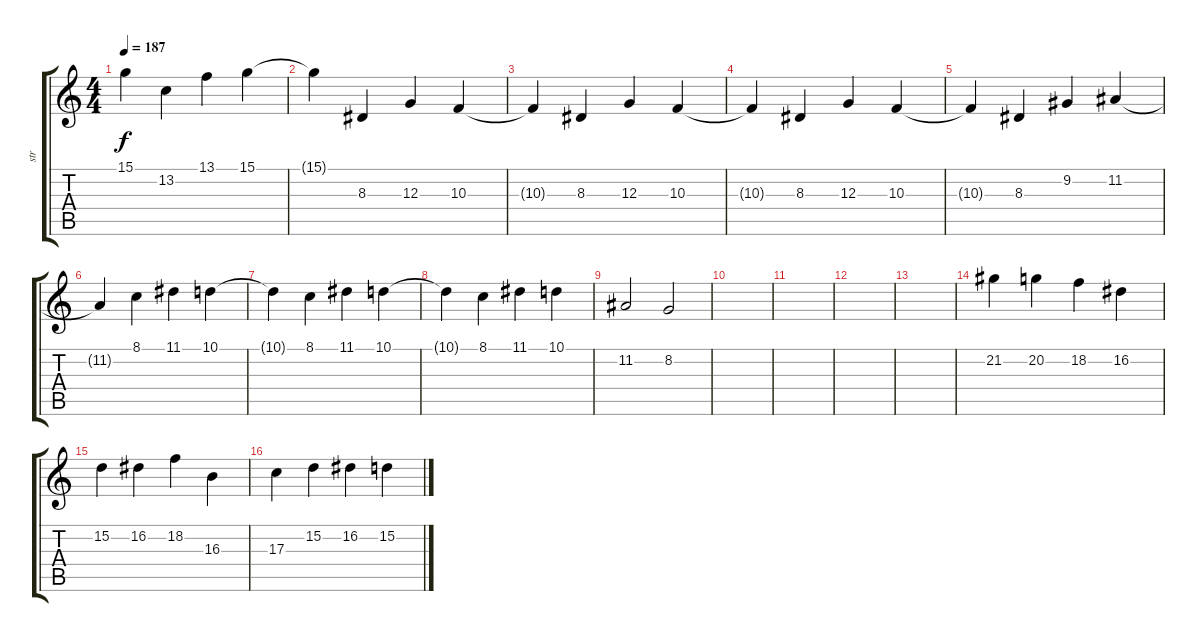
\track ("str" "str") {instrument stringensemble1}
\staff {score tabs}
\tuning (E4 B3 G3 D3 A2 E2) {hide}
\ts (4 4)
\tempo 187
\clef g2
\ks c
15.1{t}.4{dy f} 13.2.4 13.1.4 15.1.4 |
15.1{t}.4 8.3.4 12.3.4 10.3.4 |
10.3{t}.4 8.3.4 12.3.4 10.3.4 |
10.3{t}.4 8.3.4 12.3.4 10.3.4 |
10.3{t}.4 8.3.4 9.2.4 11.2.4 |
11.2{t}.4 8.1.4 11.1.4 10.1.4 |
10.1{t}.4 8.1.4 11.1.4 10.1.4 |
10.1{t}.4 8.1.4 11.1.4 10.1.4 |
11.2.2 8.2.2 |
|
|
|
|
21.2.4 20.2.4 18.2.4 16.2.4 |
15.2.4 16.2.4 18.2.4 16.3.4 |
17.3.4 15.2.4 16.2.4 15.2.4
